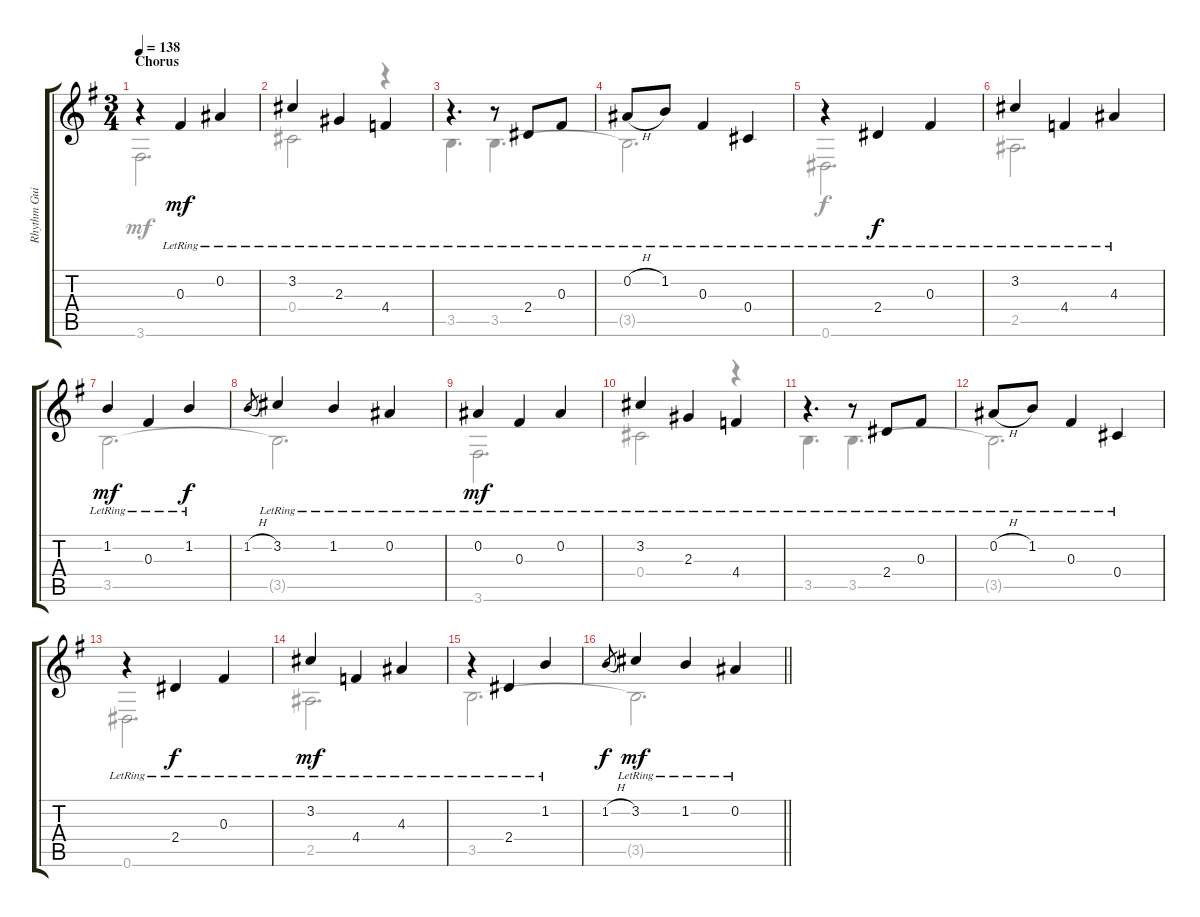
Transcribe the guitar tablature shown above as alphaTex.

\track ("Rhythm Guitar I (Marcus Siepen)" "Rhythm Gui") {instrument acousticguitarsteel}
\staff {score tabs}
\tuning (Eb4 Bb3 Gb3 Db3 Ab2 Eb2) {hide}
\voice
\ts (3 4)
\section ("" "Chorus")
\tempo 138
\clef g2
\ks eminor
r.4{dy f} 0.3{lr}.4{dy mf} 0.2{lr}.4 |
3.2{lr}.4 2.3{lr}.4 4.4{lr}.4 |
r.4{d} r.8 2.4{lr}.8 0.3{lr}.8 |
0.2{h lr}.8 1.2{lr}.8 0.3{lr}.4 0.4{lr}.4 |
r.4 2.4{lr}.4{dy f} 0.3{lr}.4 |
3.2{lr}.4 4.4{lr}.4 4.3{lr}.4 |
1.2{lr}.4{dy mf} 0.3{lr}.4 1.2{lr}.4{dy f} |
1.2{h}.8{gr} 3.2{lr}.4 1.2{lr}.4 0.2{lr}.4 |
0.2{lr}.4{dy mf} 0.3{lr}.4 0.2{lr}.4 |
3.2{lr}.4 2.3{lr}.4 4.4{lr}.4 |
r.4{d} r.8 2.4{lr}.8 0.3{lr}.8 |
0.2{h lr}.8 1.2{lr}.8 0.3{lr}.4 0.4{lr}.4 |
r.4 2.4{lr}.4{dy f} 0.3{lr}.4 |
3.2{lr}.4{dy mf} 4.4{lr}.4 4.3{lr}.4 |
r.4 2.4{lr}.4 1.2{lr}.4 |
\barLineRight lightlight
1.2{h}.8{gr dy f} 3.2{lr}.4{dy mf} 1.2{lr}.4 0.2{lr}.4
\voice
\clef g2
\ottava regular
\simile none
\ks eminor
3.6.2{d dy mf} |
0.4.2 r.4 |
3.5.4{d} 3.5.4{d} |
3.5{t}.2{d} |
0.6.2{d dy f} |
2.5.2{d} |
3.5.2{d} |
3.5{t}.2{d} |
3.6.2{d dy mf} |
0.4.2 r.4 |
3.5.4{d} 3.5.4{d} |
3.5{t}.2{d} |
0.6.2{d} |
2.5.2{d} |
3.5.2{d} |
\barLineRight lightlight
3.5{t}.2{d}
